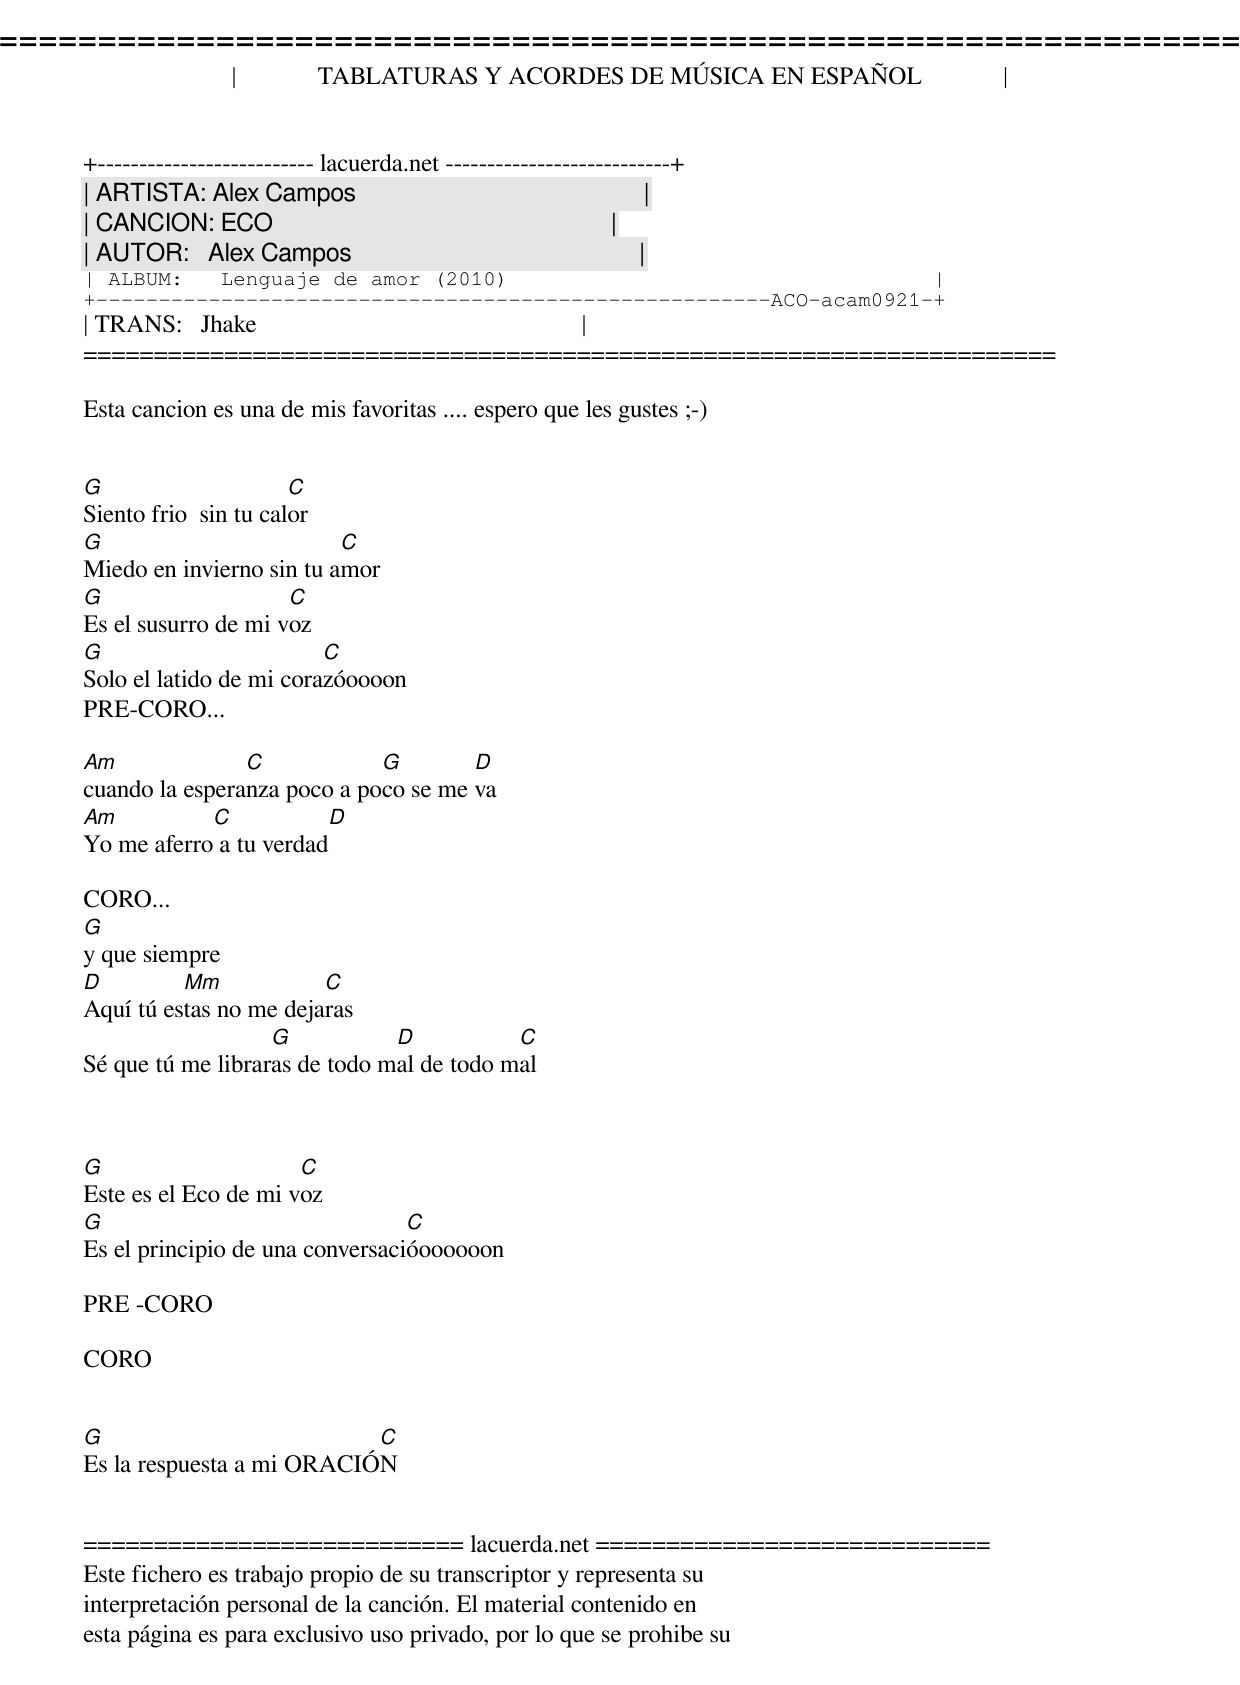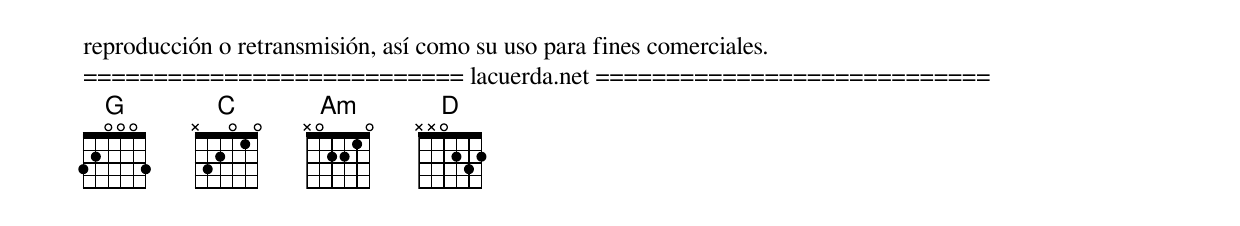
=====================================================================
|             TABLATURAS Y ACORDES DE MÚSICA EN ESPAÑOL             |
+-------------------------- lacuerda.net ---------------------------+
| ARTISTA: Alex Campos                                              |
| CANCION: ECO                                                      |
| AUTOR:   Alex Campos                                              |
| ALBUM:   Lenguaje de amor (2010)                                  |
+------------------------------------------------------ACO-acam0921-+
| TRANS:   Jhake                                                    |
=====================================================================

Esta cancion es una de mis favoritas .... espero que les gustes ;-)


G                      C
Siento frio  sin tu calor
G                         C
Miedo en invierno sin tu amor
G                    C
Es el susurro de mi voz
G                        C
Solo el latido de mi corazóoooon
PRE-CORO...

Am              C            G        D
cuando la esperanza poco a poco se me va
Am          C           D
Yo me aferro a tu verdad

CORO...
G
y que siempre
D         Mm            C
Aquí tú estas no me dejaras
                   G           D           C
Sé que tú me libraras de todo mal de todo mal



G                     C
Este es el Eco de mi voz
G                                C
Es el principio de una conversacióoooooon

PRE -CORO

CORO


G                          C
Es la respuesta a mi ORACIÓN


=========================== lacuerda.net ============================
Este fichero es trabajo propio de su transcriptor y representa su
interpretación personal de la canción. El material contenido en
esta página es para exclusivo uso privado, por lo que se prohibe su
reproducción o retransmisión, así como su uso para fines comerciales.
=========================== lacuerda.net ============================
